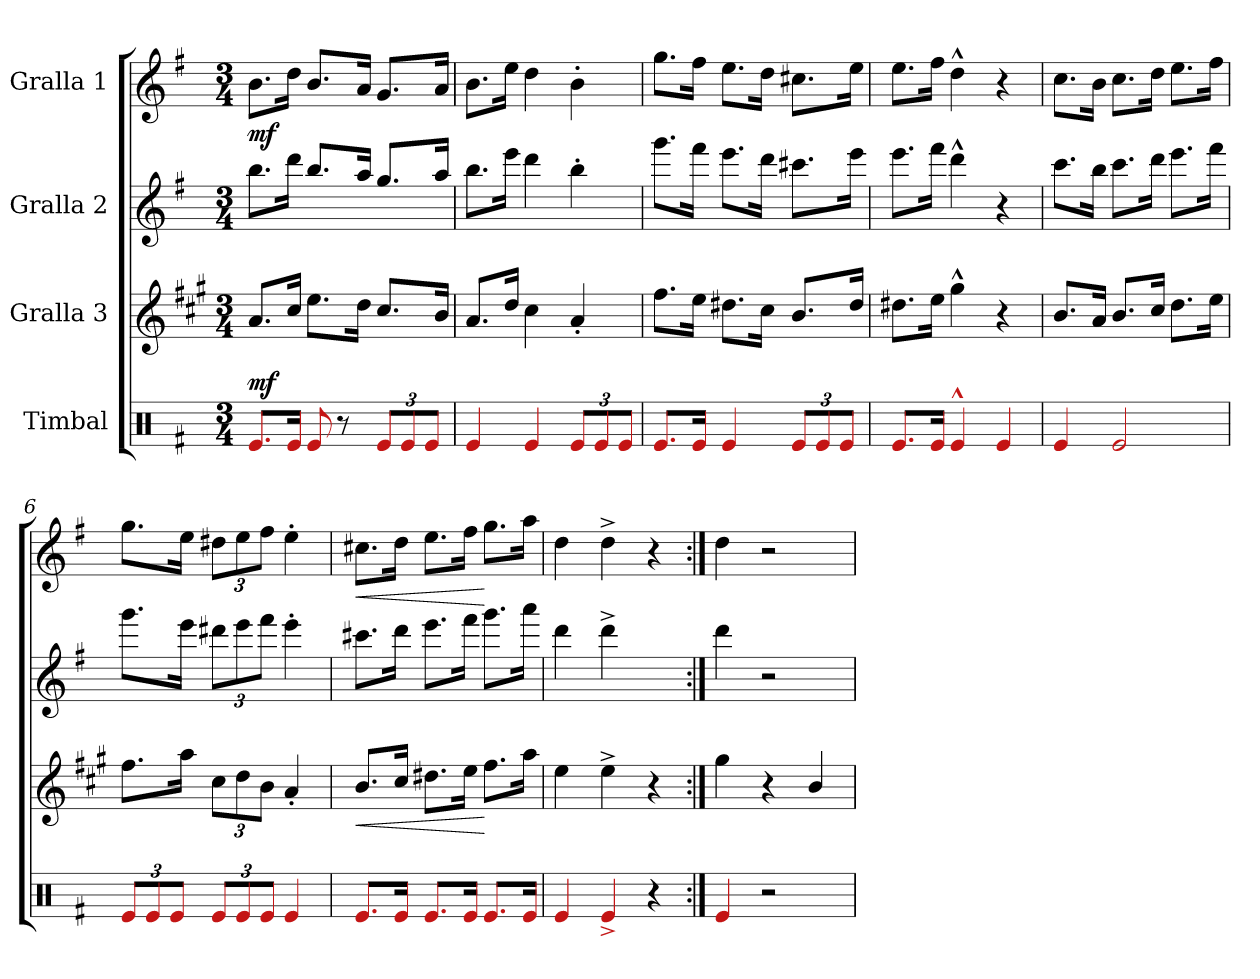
**kern	**dynam	**kern	**dynam	**kern	**dynam	**kern	**dynam
*part4	*part4	*part3	*part3	*part2	*part2	*part1	*part1
*staff4	*staff4	*staff3	*staff3	*staff2	*staff2	*staff1	*staff1
*I"Timbal	*	*I"Gralla 3	*	*I"Gralla 2	*	*I"Gralla 1	*
*clefX	*	*clefG2	*	*clefG2	*	*clefG2	*
*	*	*ITrd1c2	*	*ITrd8c14	*	*	*
*k[f#]	*	*k[f#]	*	*k[f#]	*	*k[f#]	*
*M3/4	*	*M3/4	*	*M3/4	*	*M3/4	*
=1	=1	=1	=1	=1	=1	=1	=1
!	!LO:DY:a	!	!	!	!LO:DY:a	!	!
8.e/L	mf	8.g/L	.	8.b\L	mf	8.b\L	.
16e/Jk	.	16b/Jk	.	16dd\Jk	.	16dd\Jk	.
8e/	.	8.dd\L	.	8.b/L	.	8.b/L	.
8r	.	.	.	.	.	.	.
.	.	16cc\Jk	.	16a/Jk	.	16a/Jk	.
*Xbrackettup	*	*	*	*	*	*	*
12e/L	.	8.b/L	.	8.g/L	.	8.g/L	.
12e/	.	.	.	.	.	.	.
12e/J	.	.	.	.	.	.	.
.	.	16a/Jk	.	16a/Jk	.	16a/Jk	.
=2	=2	=2	=2	=2	=2	=2	=2
4e/	.	8.g/L	.	8.b\L	.	8.b\L	.
.	.	16cc/Jk	.	16ee\Jk	.	16ee\Jk	.
4e/	.	4b\	.	4dd\	.	4dd\	.
12e/L	.	4g'/	.	4b'\	.	4b'\	.
12e/	.	.	.	.	.	.	.
12e/J	.	.	.	.	.	.	.
=3	=3	=3	=3	=3	=3	=3	=3
8.e/L	.	8.ee\L	.	8.gg\L	.	8.gg\L	.
16e/Jk	.	16dd\Jk	.	16ff#\Jk	.	16ff#\Jk	.
4e/	.	8.cc#X\L	.	8.ee\L	.	8.ee\L	.
.	.	16b\Jk	.	16dd\Jk	.	16dd\Jk	.
12e/L	.	8.a/L	.	8.cc#X\L	.	8.cc#X\L	.
12e/	.	.	.	.	.	.	.
12e/J	.	.	.	.	.	.	.
.	.	16cc#/Jk	.	16ee\Jk	.	16ee\Jk	.
=4	=4	=4	=4	=4	=4	=4	=4
8.e/L	.	8.cc#X\L	.	8.ee\L	.	8.ee\L	.
16e/Jk	.	16dd\Jk	.	16ff#\Jk	.	16ff#\Jk	.
4e^^/	.	4ff#^^\	.	4dd^^\	.	4dd^^\	.
4e/	.	4r	.	4r	.	4r	.
!!LO:LB:g=z
=5	=5	=5	=5	=5	=5	=5	=5
4e/	.	8.a/L	.	8.cc\L	.	8.cc\L	.
.	.	16g/Jk	.	16b\Jk	.	16b\Jk	.
2e/	.	8.a/L	.	8.cc\L	.	8.cc\L	.
.	.	16b/Jk	.	16dd\Jk	.	16dd\Jk	.
.	.	8.cc\L	.	8.ee\L	.	8.ee\L	.
.	.	16dd\Jk	.	16ff#\Jk	.	16ff#\Jk	.
=6	=6	=6	=6	=6	=6	=6	=6
12e/L	.	8.ee\L	.	8.gg\L	.	8.gg\L	.
12e/	.	.	.	.	.	.	.
12e/J	.	.	.	.	.	.	.
.	.	16gg\Jk	.	16ee\Jk	.	16ee\Jk	.
*	*	*Xbrackettup	*	*Xbrackettup	*	*Xbrackettup	*
12e/L	.	12b\L	.	12dd#X\L	.	12dd#X\L	.
12e/	.	12cc\	.	12ee\	.	12ee\	.
12e/J	.	12a\J	.	12ff#\J	.	12ff#\J	.
4e/	.	4g'/	.	4ee'\	.	4ee'\	.
=7	=7	=7	=7	=7	=7	=7	=7
!	!	!	!LO:HP:b	!	!	!	!LO:HP:b
8.e/L	.	8.a/L	<	8.cc#X\L	.	8.cc#X\L	<
16e/Jk	.	16b/Jk	.	16dd\Jk	.	16dd\Jk	.
8.e/L	.	8.cc#X\L	.	8.ee\L	.	8.ee\L	.
16e/Jk	.	16dd\Jk	.	16ff#\Jk	.	16ff#\Jk	.
8.e/L	.	8.ee\L	[	8.gg\L	.	8.gg\L	[
16e/Jk	.	16gg\Jk	.	16aa\Jk	.	16aa\Jk	.
=8	=8	=8	=8	=8	=8	=8	=8
4e/	.	4dd\	.	4dd\	.	4dd\	.
4e^/	.	4dd^\	.	4dd^\	.	4dd^\	.
4r	.	4r	.	4ryy	.	4r	.
=9:|!	=9:|!	=9:|!	=9:|!	=9:|!	=9:|!	=9:|!	=9:|!
4e/	.	4ff#\	.	4dd\	.	4dd\	.
2r	.	4r	.	2r	.	2r	.
.	.	4a/	.	.	.	.	.
=	=	=	=	=	=	=	=
*-	*-	*-	*-	*-	*-	*-	*-
